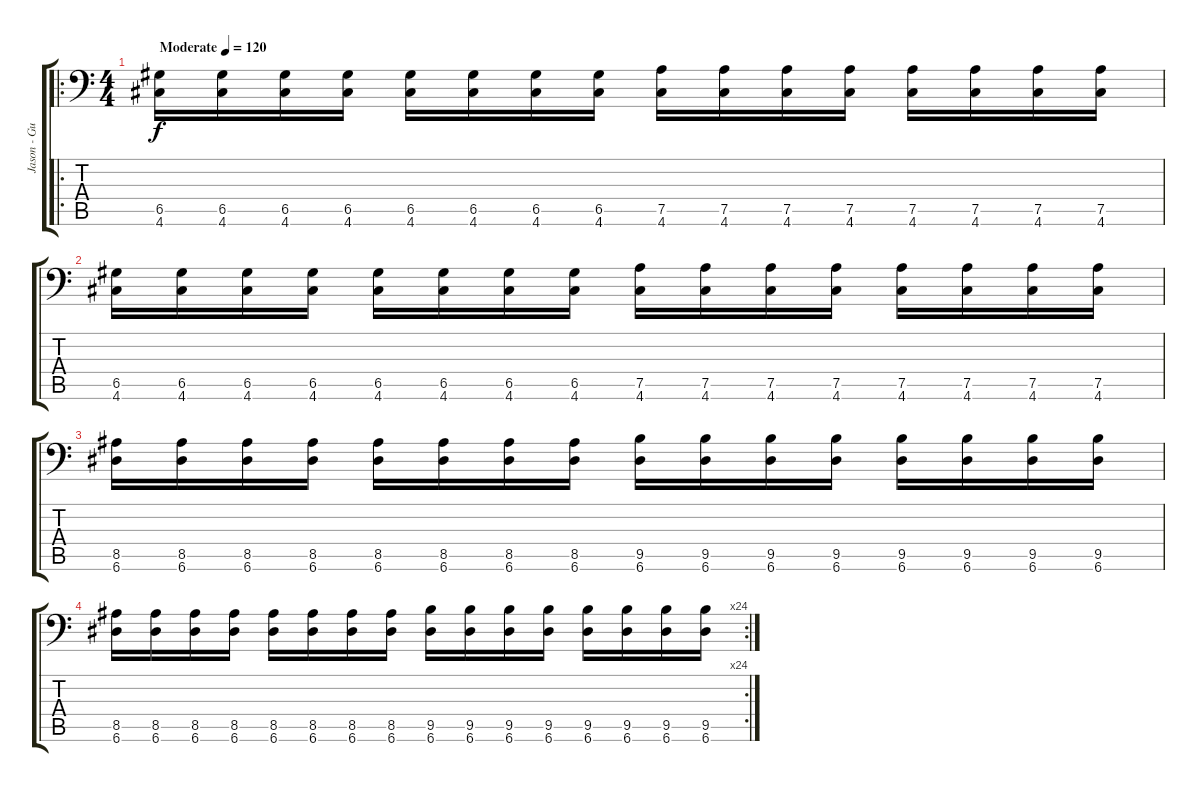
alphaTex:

\track ("Jason - Guitar" "Jason - Gu") {instrument overdrivenguitar}
\staff {score tabs}
\tuning (A3 E3 C3 G2 D2 A1) {hide}
\ro
\ts (4 4)
\tempo (120 "Moderate")
\clef f4
\ks c
(6.5 4.6).16{dy f instrument overdrivenguitar} (6.5 4.6).16 (6.5 4.6).16 (6.5 4.6).16 (6.5 4.6).16 (6.5 4.6).16 (6.5 4.6).16 (6.5 4.6).16 (7.5 4.6).16 (7.5 4.6).16 (7.5 4.6).16 (7.5 4.6).16 (7.5 4.6).16 (7.5 4.6).16 (7.5 4.6).16 (7.5 4.6).16 |
(6.5 4.6).16 (6.5 4.6).16 (6.5 4.6).16 (6.5 4.6).16 (6.5 4.6).16 (6.5 4.6).16 (6.5 4.6).16 (6.5 4.6).16 (7.5 4.6).16 (7.5 4.6).16 (7.5 4.6).16 (7.5 4.6).16 (7.5 4.6).16 (7.5 4.6).16 (7.5 4.6).16 (7.5 4.6).16 |
(8.5 6.6).16 (8.5 6.6).16 (8.5 6.6).16 (8.5 6.6).16 (8.5 6.6).16 (8.5 6.6).16 (8.5 6.6).16 (8.5 6.6).16 (9.5 6.6).16 (9.5 6.6).16 (9.5 6.6).16 (9.5 6.6).16 (9.5 6.6).16 (9.5 6.6).16 (9.5 6.6).16 (9.5 6.6).16 |
\rc 24
(8.5 6.6).16 (8.5 6.6).16 (8.5 6.6).16 (8.5 6.6).16 (8.5 6.6).16 (8.5 6.6).16 (8.5 6.6).16 (8.5 6.6).16 (9.5 6.6).16 (9.5 6.6).16 (9.5 6.6).16 (9.5 6.6).16 (9.5 6.6).16 (9.5 6.6).16 (9.5 6.6).16 (9.5 6.6).16
